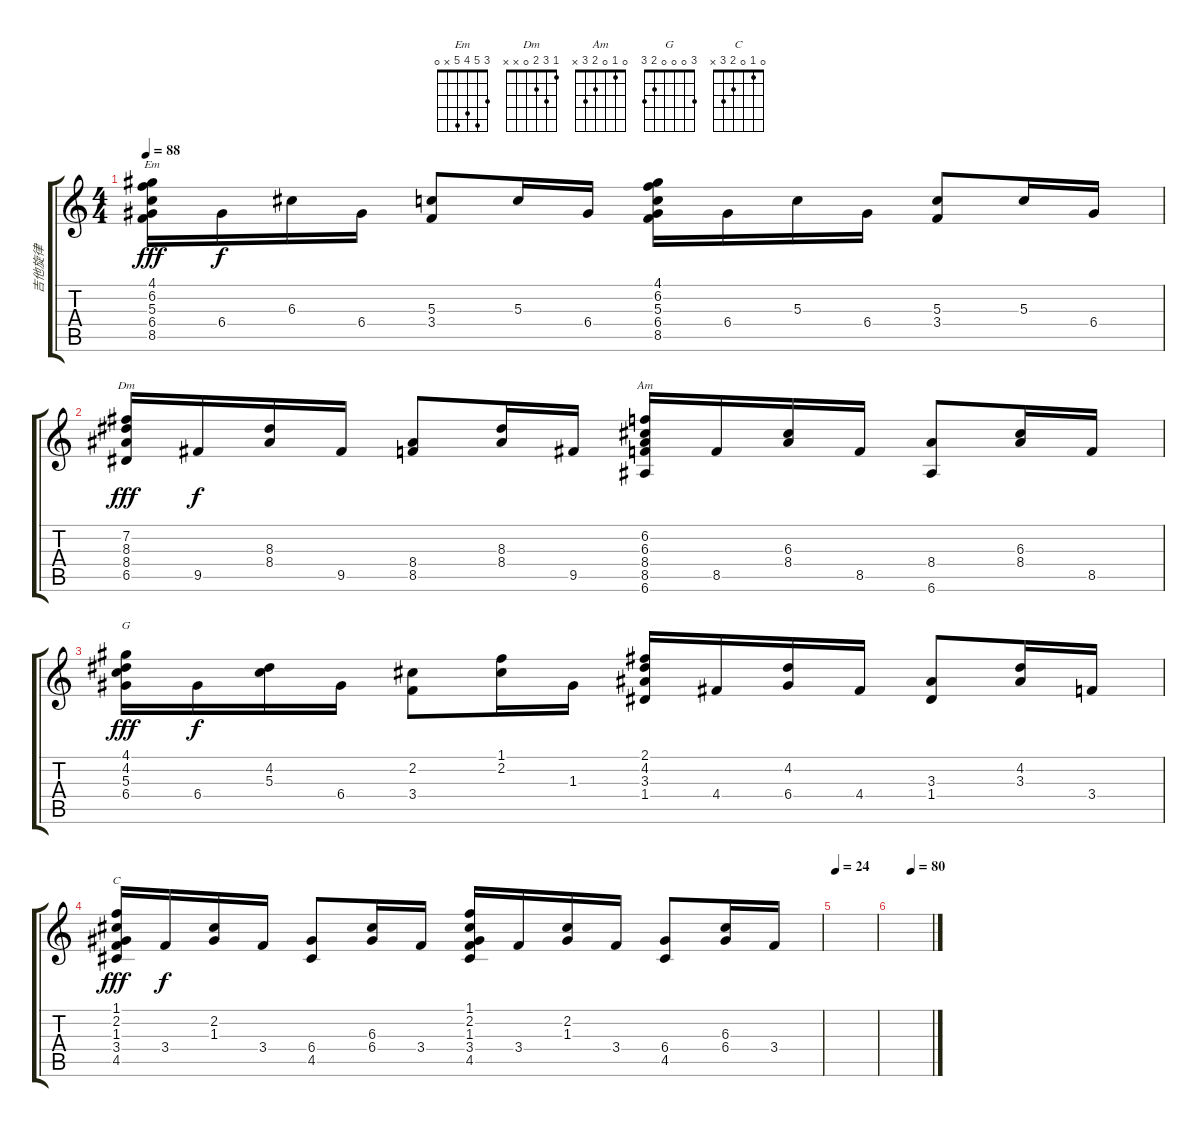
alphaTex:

\track ("吉他旋律" "吉他旋律") {instrument acousticguitarnylon}
\staff {score tabs}
\tuning (E4 B3 G3 D3 A2 E2) {hide}
\chord ("Em" 3 5 4 5 x 0)
\chord ("Dm" 1 3 2 0 x x)
\chord ("Am" 0 1 0 2 3 x)
\chord ("G" 3 0 0 0 2 3)
\chord ("C" 0 1 0 2 3 x)
\ts (4 4)
\tempo 88
\clef g2
\ks c
(4.1 6.2 5.3 6.4 8.5).16{ch "Em" dy fff} 6.4.16{dy f} 6.3.16 6.4.16 (5.3 3.4).8 5.3.16 6.4.16 (4.1 6.2 5.3 6.4 8.5).16 6.4.16 5.3.16 6.4.16 (5.3 3.4).8 5.3.16 6.4.16 |
(7.2 8.3 8.4 6.5).16{ch "Dm" dy fff} 9.5.16{dy f} (8.3 8.4).16 9.5.16 (8.4 8.5).8 (8.3 8.4).16 9.5.16 (6.2 6.3 8.4 8.5 6.6).16{ch "Am"} 8.5.16 (6.3 8.4).16 8.5.16 (8.4 6.6).8 (6.3 8.4).16 8.5.16 |
(4.1 4.2 5.3 6.4).16{ch "G" dy fff} 6.4.16{dy f} (4.2 5.3).16 6.4.16 (2.2 3.4).8 (1.1 2.2).16 1.3.16 (2.1 4.2 3.3 1.4).16 4.4.16 (4.2 6.4).16 4.4.16 (3.3 1.4).8 (4.2 3.3).16 3.4.16 |
(1.1 2.2 1.3 3.4 4.5).16{ch "C" dy fff} 3.4.16{dy f} (2.2 1.3).16 3.4.16 (6.4 4.5).8 (6.3 6.4).16 3.4.16 (1.1 2.2 1.3 3.4 4.5).16 3.4.16 (2.2 1.3).16 3.4.16 (6.4 4.5).8 (6.3 6.4).16 3.4.16 |
\tempo 24
|
\tempo (80 0.5)
